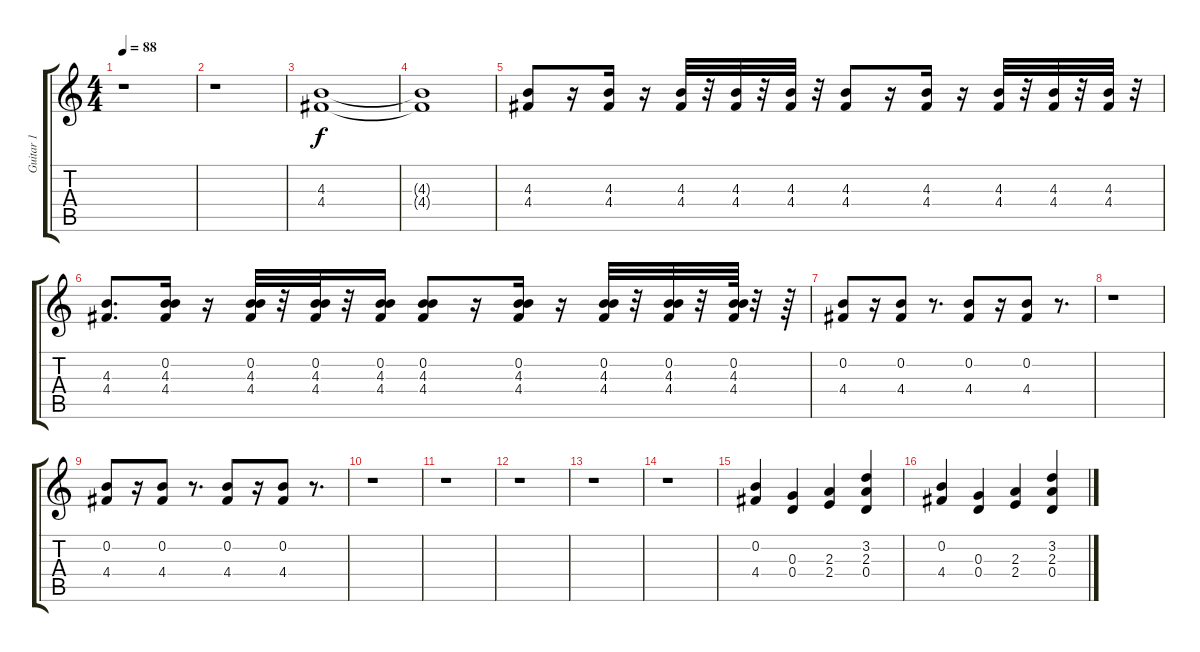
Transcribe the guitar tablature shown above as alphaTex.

\track ("Guitar 1" "Guitar 1") {instrument distortionguitar}
\staff {score tabs}
\tuning (E4 B3 G3 D3 A2 D2) {hide}
\ts (4 4)
\tempo 88
\clef g2
\ks c
r.1{dy f instrument distortionguitar} |
r.1 |
(4.3 4.4).1 |
(4.3{t} 4.4{t}).1 |
(4.3 4.4).8{instrument electricguitarclean} r.16 (4.3 4.4).16 r.16 (4.3 4.4).32 r.32 (4.3 4.4).32 r.32 (4.3 4.4).32 r.32 (4.3 4.4).8 r.16 (4.3 4.4).16 r.16 (4.3 4.4).32 r.32 (4.3 4.4).32 r.32 (4.3 4.4).32 r.32 |
(4.3 4.4).8{d} (0.2 4.3 4.4).16 r.16 (0.2 4.3 4.4).32 r.32 (0.2 4.3 4.4).32 r.32 (0.2 4.3 4.4).16 (0.2 4.3 4.4).8 r.16 (0.2 4.3 4.4).16 r.16 (0.2 4.3 4.4).32 r.32 (0.2 4.3 4.4).32 r.32 (0.2 4.3 4.4).64 r.32 r.64 |
(0.2 4.4).8{instrument distortionguitar} r.16 (0.2 4.4).8 r.8{d} (0.2 4.4).8 r.16 (0.2 4.4).8 r.8{d} |
r.1 |
(0.2 4.4).8 r.16 (0.2 4.4).8 r.8{d} (0.2 4.4).8 r.16 (0.2 4.4).8 r.8{d} |
r.1 |
r.1 |
r.1 |
r.1 |
r.1 |
(0.2 4.4).4 (0.3 0.4).4 (2.3 2.4).4 (3.2 2.3 0.4).4 |
(0.2 4.4).4 (0.3 0.4).4 (2.3 2.4).4 (3.2 2.3 0.4).4
